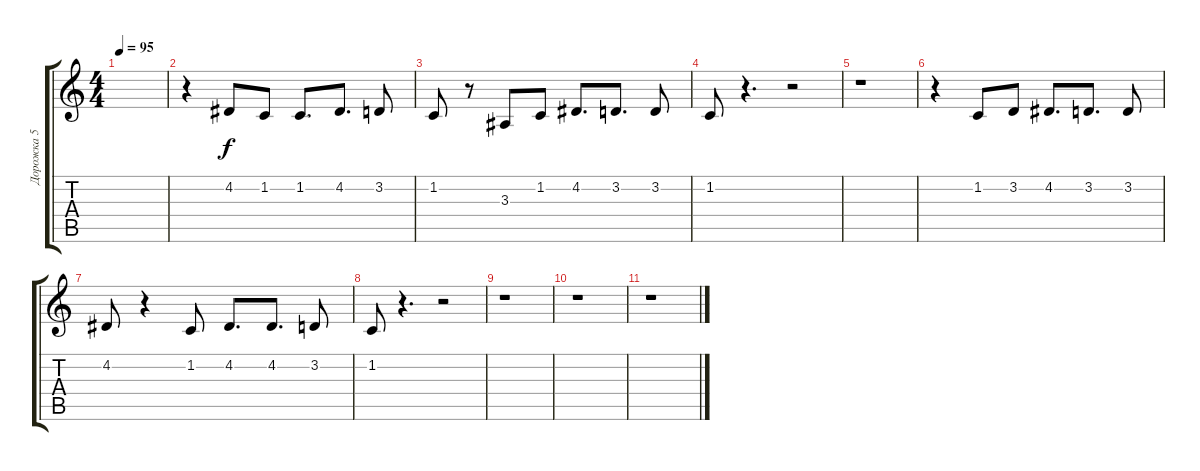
\track ("Дорожка 5" "Дорожка 5") {mute instrument flute}
\staff {score tabs}
\tuning (E4 B3 G3 D3 A2 E2) {hide}
\ts (4 4)
\tempo 95
\clef g2
\ks c
|
r.4 4.2.8 1.2.8 1.2.8{d} 4.2.8{d} 3.2.8 |
1.2.8 r.8 3.3.8 1.2.8 4.2.8{d} 3.2.8{d} 3.2.8 |
1.2.8 r.4{d} r.2 |
r.1 |
r.4 1.2.8 3.2.8 4.2.8{d} 3.2.8{d} 3.2.8 |
4.2.8 r.4 1.2.8 4.2.8{d} 4.2.8{d} 3.2.8 |
1.2.8 r.4{d} r.2 |
r.1 |
r.1 |
r.1
